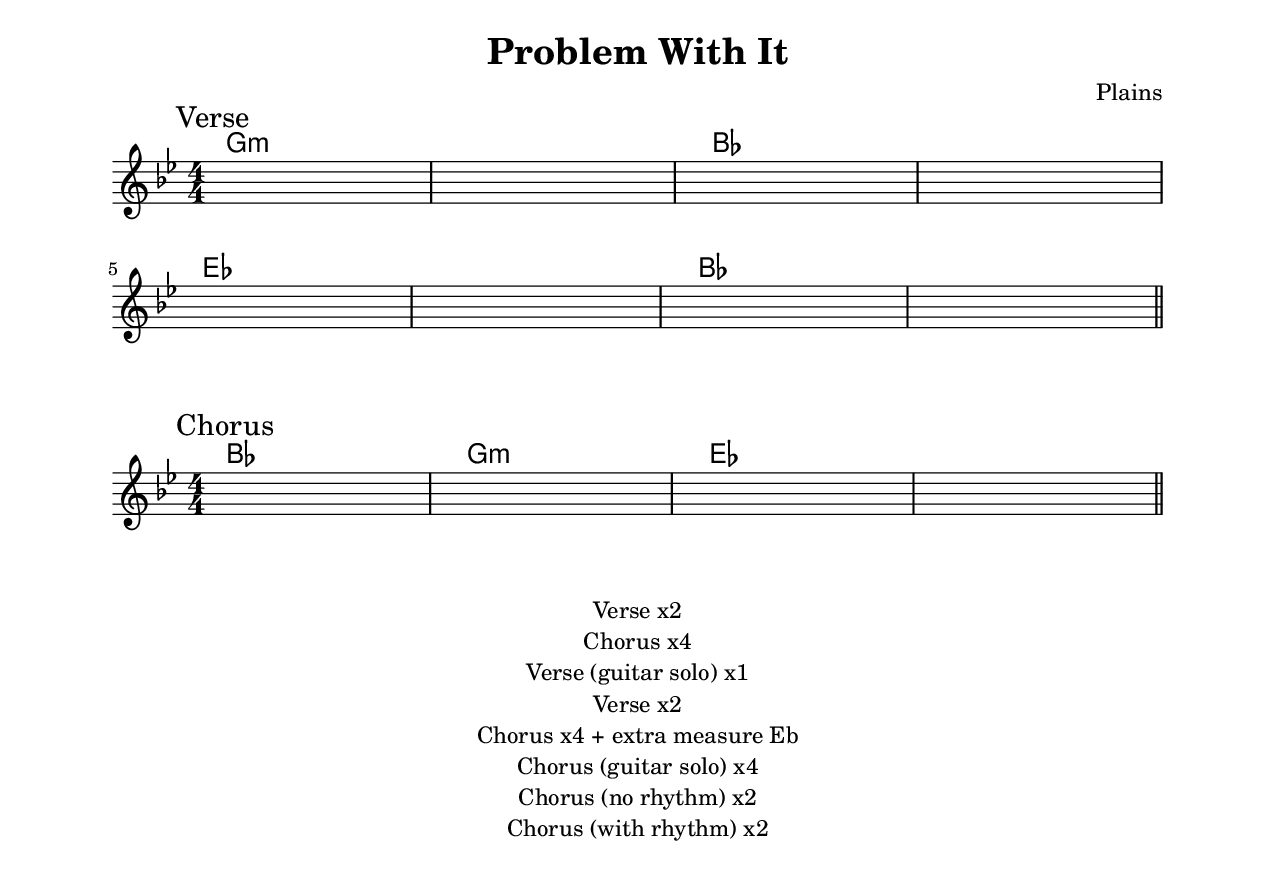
\version "2.23.80"

\include "settings.ily"
\include "style.ily"
changes_verse = \chords {
  \mark "Verse"
  g1:m |
  s |
  bf |
  s |
  ef |
  s |
  bf |
  s |
}

changes_chorus = \chords {
  \mark "Chorus"
  bf1 |
  g:m |
  ef |
  s |
}

key_and_time = {
  \key bf \major
  \time 4/4
}

structure_verse = {
  \key_and_time
  \mark \markup \box "Verse"
  s1 * 8 |
  \bar "||"
}

structure_chorus = {
  \key_and_time
  \mark \markup \box "Chorus"
  s1 * 4 |
  \bar "||"
}


\header {
  title = "Problem With It"
  composer = "Plains"
}

\paper {
  score-system-spacing.basic-distance = #18
}

\layout {
  indent = #0
  ragged-last = ##f
  \context {
    \Score
    \consists #(set-bars-per-line '(4))
  }
}

\score {
  <<
    \numericTimeSignature
    \changes_verse
    \structure_verse
  >>
}

\score {
  <<
    \numericTimeSignature
    \changes_chorus
    \structure_chorus
  >>
}

\markup {
  \fill-line {
    \line {}
    \center-column
    \string-lines {
      "Verse x2
      Chorus x4
      Verse (guitar solo) x1
      Verse x2
      Chorus x4 + extra measure Eb
      Chorus (guitar solo) x4
      Chorus (no rhythm) x2
      Chorus (with rhythm) x2"
    }
    \line {}
  }
}
